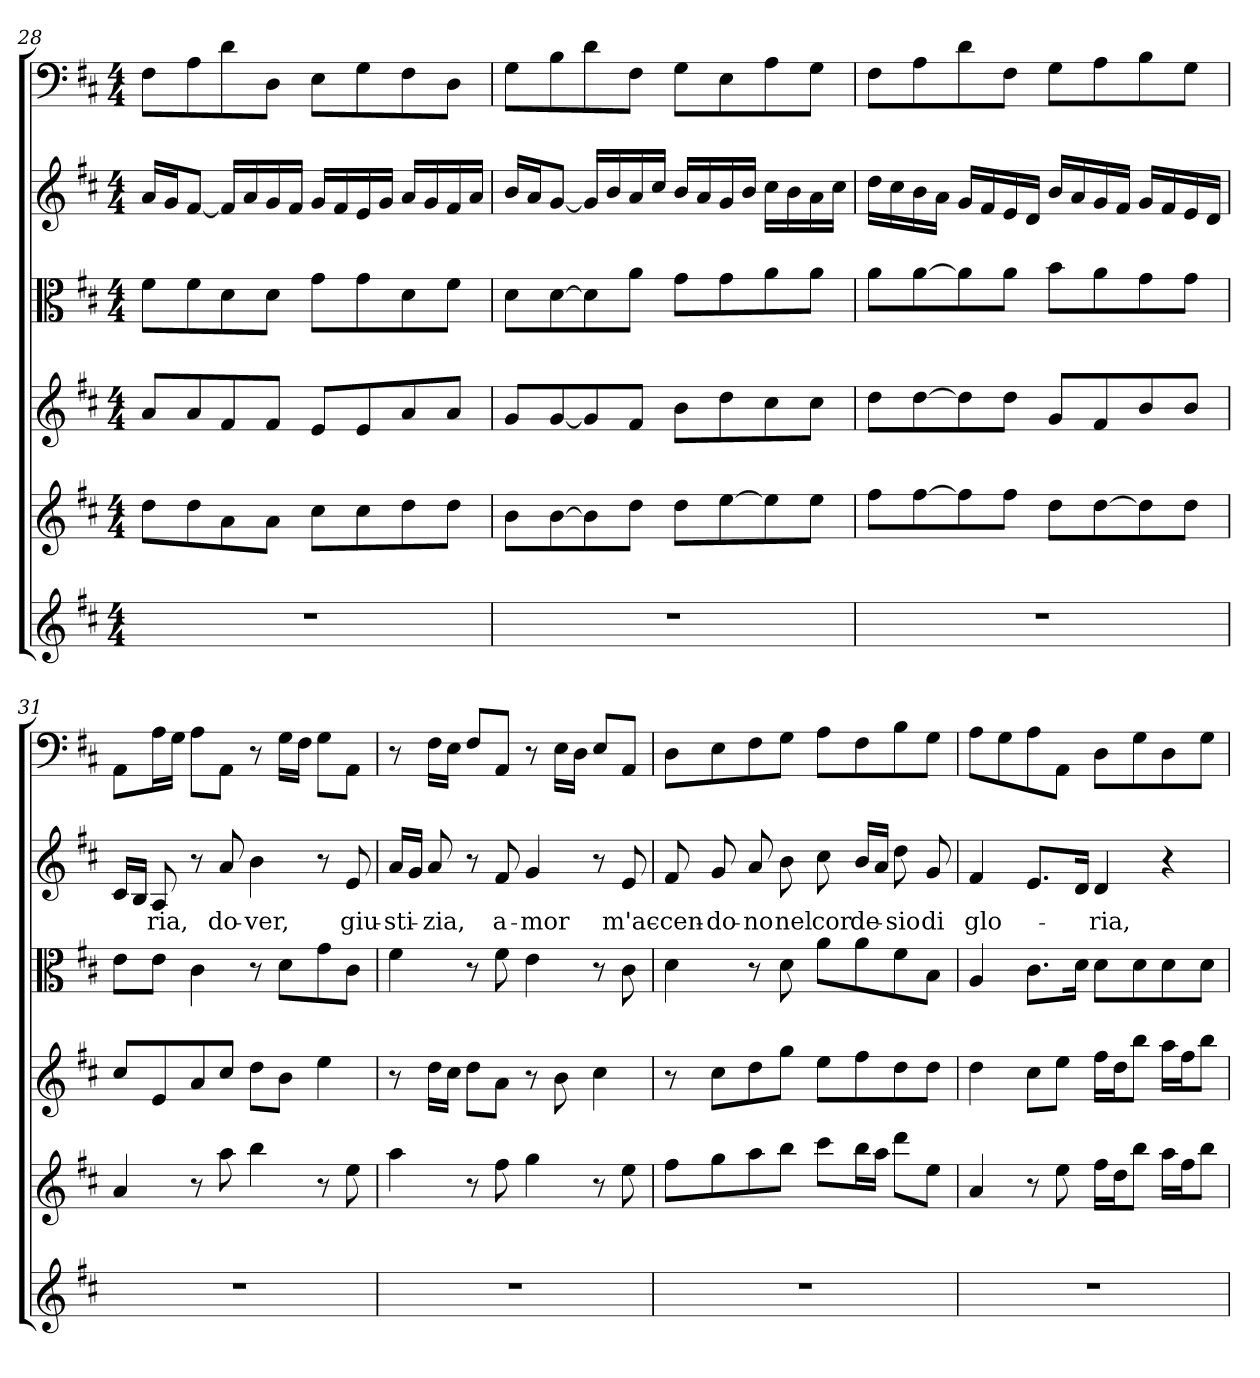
**kern	**kern	**kern	**kern	**kern	**text	**kern
*part6	*part5	*part4	*part3	*part2	*part2	*part1
*staff6	*staff5	*staff4	*staff3	*staff2	*staff2	*staff1
*clefG2	*clefG2	*clefG2	*clefC3	*clefG2	*	*clefF4
*k[f#c#]	*k[f#c#]	*k[f#c#]	*k[f#c#]	*k[f#c#]	*	*k[f#c#]
*D:	*D:	*D:	*D:	*D:	*	*D:
*M4/4	*M4/4	*M4/4	*M4/4	*M4/4	*	*M4/4
=28	=28	=28	=28	=28	=28	=28
1r	8dd\L	8a/L	8f#\L	16a/LL	.	8F#\L
.	.	.	.	16g/J	.	.
.	8dd\	8a/	8f#\	[8f#/J	.	8A\
.	8a\	8f#/	8d\	16f#/LL]	.	8d\
.	.	.	.	16a/	.	.
.	8a\J	8f#/J	8d\J	16g/	.	8D\J
.	.	.	.	16f#/JJ	.	.
.	8cc#\L	8e/L	8g\L	16g/LL	.	8E\L
.	.	.	.	16f#/	.	.
.	8cc#\	8e/	8g\	16e/	.	8G\
.	.	.	.	16g/JJ	.	.
.	8dd\	8a/	8d\	16a/LL	.	8F#\
.	.	.	.	16g/	.	.
.	8dd\J	8a/J	8f#\J	16f#/	.	8D\J
.	.	.	.	16a/JJ	.	.
=29	=29	=29	=29	=29	=29	=29
1r	8b\L	8g/L	8d\L	16b/LL	.	8G\L
.	.	.	.	16a/J	.	.
.	[8b\	[8g/	[8d\	[8g/J	.	8B\
.	8b\]	8g/]	8d\]	16g/LL]	.	8d\
.	.	.	.	16b/	.	.
.	8dd\J	8f#/J	8a\J	16a/	.	8F#\J
.	.	.	.	16cc#/JJ	.	.
.	8dd\L	8b\L	8g\L	16b/LL	.	8G\L
.	.	.	.	16a/	.	.
.	[8ee\	8dd\	8g\	16g/	.	8E\
.	.	.	.	16b/JJ	.	.
.	8ee\]	8cc#\	8a\	16cc#\LL	.	8A\
.	.	.	.	16b\	.	.
.	8ee\J	8cc#\J	8a\J	16a\	.	8G\J
.	.	.	.	16cc#\JJ	.	.
=30	=30	=30	=30	=30	=30	=30
1r	8ff#\L	8dd\L	8a\L	16dd\LL	.	8F#\L
.	.	.	.	16cc#\	.	.
.	[8ff#\	[8dd\	[8a\	16b\	.	8A\
.	.	.	.	16a\JJ	.	.
.	8ff#\]	8dd\]	8a\]	16g/LL	.	8d\
.	.	.	.	16f#/	.	.
.	8ff#\J	8dd\J	8a\J	16e/	.	8F#\J
.	.	.	.	16d/JJ	.	.
.	8dd\L	8g/L	8b\L	16b/LL	.	8G\L
.	.	.	.	16a/	.	.
.	[8dd\	8f#/	8a\	16g/	.	8A\
.	.	.	.	16f#/JJ	.	.
.	8dd\]	8b/	8g\	16g/LL	.	8B\
.	.	.	.	16f#/	.	.
.	8dd\J	8b/J	8g\J	16e/	.	8G\J
.	.	.	.	16d/JJ	.	.
=31	=31	=31	=31	=31	=31	=31
1r	4a/	8cc#/L	8e\L	16c#/LL	.	8AA\L
.	.	.	.	16B/JJ	.	.
.	.	8e/	8e\J	8A/	-ria,	16A\L
.	.	.	.	.	.	16G\JJ
.	8r	8a/	4c#\	8r	.	8A\L
.	8aa\	8cc#/J	.	8a/	do-	8AA\J
.	4bb\	8dd\L	8r	4b\	-ver,	8r
.	.	8b\J	8d\L	.	.	16G\LL
.	.	.	.	.	.	16F#\JJ
.	8r	4ee\	8g\	8r	.	8G\L
.	8ee\	.	8c#\J	8e/	giu-	8AA\J
=32	=32	=32	=32	=32	=32	=32
1r	4aa\	8r	4f#\	16a/LL	-sti-	8r
.	.	.	.	16g/JJ	.	.
.	.	16dd\LL	.	8a/	-zia,	16F#\LL
.	.	16cc#\JJ	.	.	.	16E\JJ
.	8r	8dd\L	8r	8r	.	8F#/L
.	8ff#\	8a\J	8f#\	8f#/	a-	8AA/J
.	4gg\	8r	4e\	4g/	-mor	8r
.	.	8b\	.	.	.	16E\LL
.	.	.	.	.	.	16D\JJ
.	8r	4cc#\	8r	8r	.	8E/L
.	8ee\	.	8c#\	8e/	m'ac-	8AA/J
=33	=33	=33	=33	=33	=33	=33
1r	8ff#\L	8r	4d\	8f#/	-cen-	8D\L
.	8gg\	8cc#\L	.	8g/	-do-	8E\
.	8aa\	8dd\	8r	8a/	-no	8F#\
.	8bb\J	8gg\J	8d\	8b\	nel	8G\J
.	8ccc#\L	8ee\L	8a\L	8cc#\	cor	8A\L
.	16bb\L	8ff#\	8a\	16b/LL	de-	8F#\
.	16aa\JJ	.	.	16a/JJ	.	.
.	8ddd\L	8dd\	8f#\	8dd\	-sio	8B\
.	8ee\J	8dd\J	8B\J	8g/	di	8G\J
=34	=34	=34	=34	=34	=34	=34
1r	4a/	4dd\	4A/	4f#/	glo-	8A\L
.	.	.	.	.	.	8G\
.	8r	8cc#\L	8.c#\L	8.e/L	.	8A\
.	8ee\	8ee\J	.	.	.	8AA\J
.	.	.	16d\Jk	16d/Jk	.	.
.	16ff#\LL	16ff#\LL	8d\L	4d/	-ria,	8D\L
.	16dd\J	16dd\J	.	.	.	.
.	8bb\J	8bb\J	8d\	.	.	8G\
.	16aa\LL	16aa\LL	8d\	4r	.	8D\
.	16ff#\J	16ff#\J	.	.	.	.
.	8bb\J	8bb\J	8d\J	.	.	8G\J
=	=	=	=	=	=	=
*-	*-	*-	*-	*-	*-	*-
